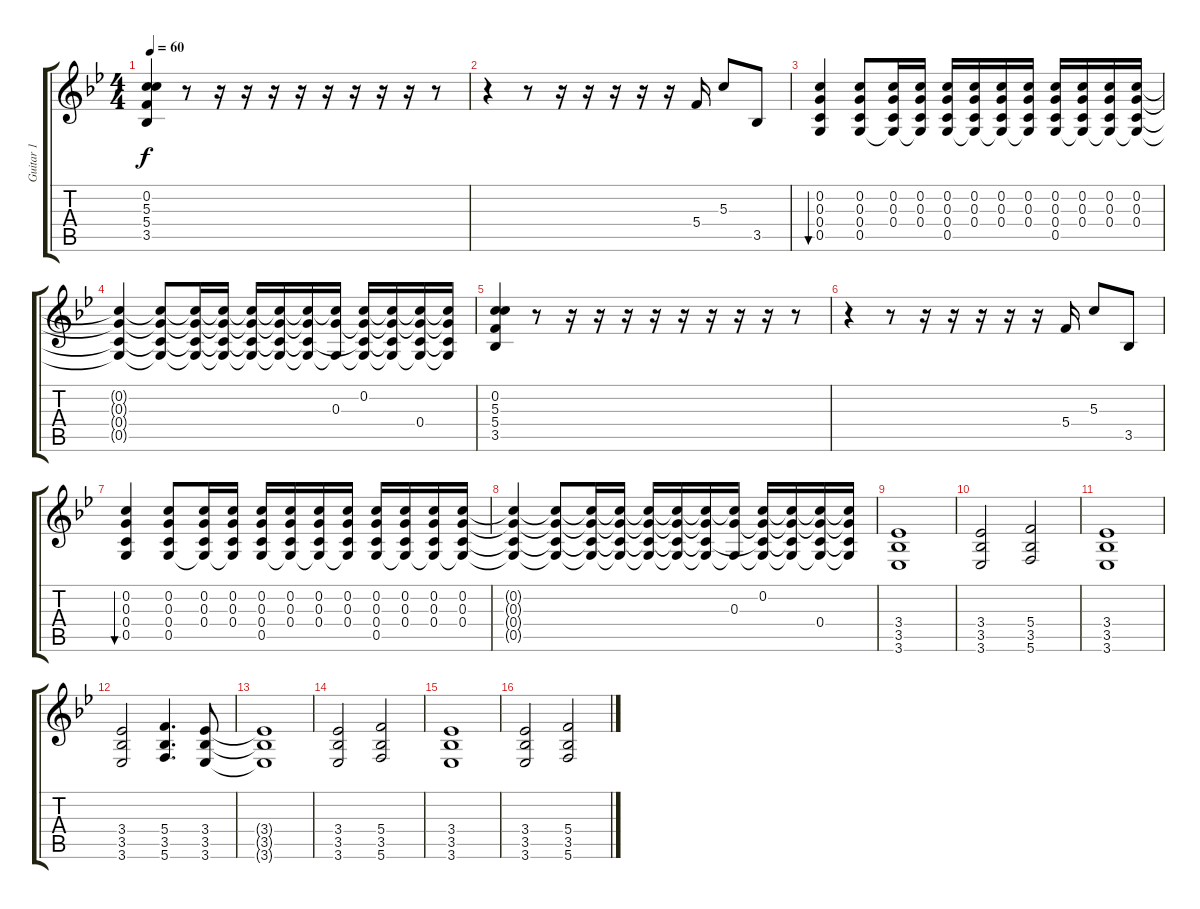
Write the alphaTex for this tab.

\track ("Guitar 1" "Guitar 1") {instrument acousticguitarsteel}
\staff {score tabs}
\tuning (E4 C4 G3 C3 G2 C2) {hide}
\ts (4 4)
\tempo 60
\clef g2
\ks gminor
(0.2 5.3 5.4 3.5).4{dy f} r.8 r.16 r.16 r.16 r.16 r.16 r.16 r.16 r.16 r.8 |
r.4 r.8 r.16 r.16 r.16 r.16 r.16 5.4.16 5.3.8 3.5.8 |
(0.2 0.3 0.4 0.5).4{bu 120} (0.2 0.3 0.4 0.5).8 (0.2 0.3 0.4 0.5{t}).16 (0.2 0.3 0.4 0.5{t}).16 (0.2 0.3 0.4 0.5).16 (0.2 0.3 0.4 0.5{t}).16 (0.2 0.3 0.4 0.5{t}).16 (0.2 0.3 0.4 0.5{t}).16 (0.2 0.3 0.4 0.5).16 (0.2 0.3 0.4 0.5{t}).16 (0.2 0.3 0.4 0.5{t}).16 (0.2 0.3 0.4 0.5{t}).16 |
(0.2{t} 0.3{t} 0.4{t} 0.5{t}).4 (0.2{t} 0.3{t} 0.4{t} 0.5{t}).8 (0.2{t} 0.3{t} 0.4{t} 0.5{t}).16 (0.2{t} 0.3{t} 0.4{t} 0.5{t}).16 (0.2{t} 0.3{t} 0.4{t} 0.5{t}).16 (0.2{t} 0.3{t} 0.4{t} 0.5{t}).16 (0.2{t} 0.3{t} 0.4{t} 0.5{t}).16 (0.2{t} 0.3 0.5{t}).16 (0.2 0.3{t} 0.4{t} 0.5{t}).16 (0.2{t} 0.3{t} 0.4{t} 0.5{t}).16 (0.2{t} 0.3{t} 0.4 0.5{t}).16 (0.2{t} 0.3{t} 0.4{t} 0.5{t}).16 |
(0.2 5.3 5.4 3.5).4 r.8 r.16 r.16 r.16 r.16 r.16 r.16 r.16 r.16 r.8 |
r.4 r.8 r.16 r.16 r.16 r.16 r.16 5.4.16 5.3.8 3.5.8 |
(0.2 0.3 0.4 0.5).4{bu 120} (0.2 0.3 0.4 0.5).8 (0.2 0.3 0.4 0.5{t}).16 (0.2 0.3 0.4 0.5{t}).16 (0.2 0.3 0.4 0.5).16 (0.2 0.3 0.4 0.5{t}).16 (0.2 0.3 0.4 0.5{t}).16 (0.2 0.3 0.4 0.5{t}).16 (0.2 0.3 0.4 0.5).16 (0.2 0.3 0.4 0.5{t}).16 (0.2 0.3 0.4 0.5{t}).16 (0.2 0.3 0.4 0.5{t}).16 |
(0.2{t} 0.3{t} 0.4{t} 0.5{t}).4 (0.2{t} 0.3{t} 0.4{t} 0.5{t}).8 (0.2{t} 0.3{t} 0.4{t} 0.5{t}).16 (0.2{t} 0.3{t} 0.4{t} 0.5{t}).16 (0.2{t} 0.3{t} 0.4{t} 0.5{t}).16 (0.2{t} 0.3{t} 0.4{t} 0.5{t}).16 (0.2{t} 0.3{t} 0.4{t} 0.5{t}).16 (0.2{t} 0.3 0.5{t}).16 (0.2 0.3{t} 0.4{t} 0.5{t}).16 (0.2{t} 0.3{t} 0.4{t} 0.5{t}).16 (0.2{t} 0.3{t} 0.4 0.5{t}).16 (0.2{t} 0.3{t} 0.4{t} 0.5{t}).16 |
(3.4 3.5 3.6).1{instrument distortionguitar} |
(3.4 3.5 3.6).2 (5.4 3.5 5.6).2 |
(3.4 3.5 3.6).1 |
(3.4 3.5 3.6).2 (5.4 3.5 5.6).4{d} (3.4 3.5 3.6).8 |
(3.4{t} 3.5{t} 3.6{t}).1 |
(3.4 3.5 3.6).2 (5.4 3.5 5.6).2 |
(3.4 3.5 3.6).1 |
(3.4 3.5 3.6).2 (5.4 3.5 5.6).2
